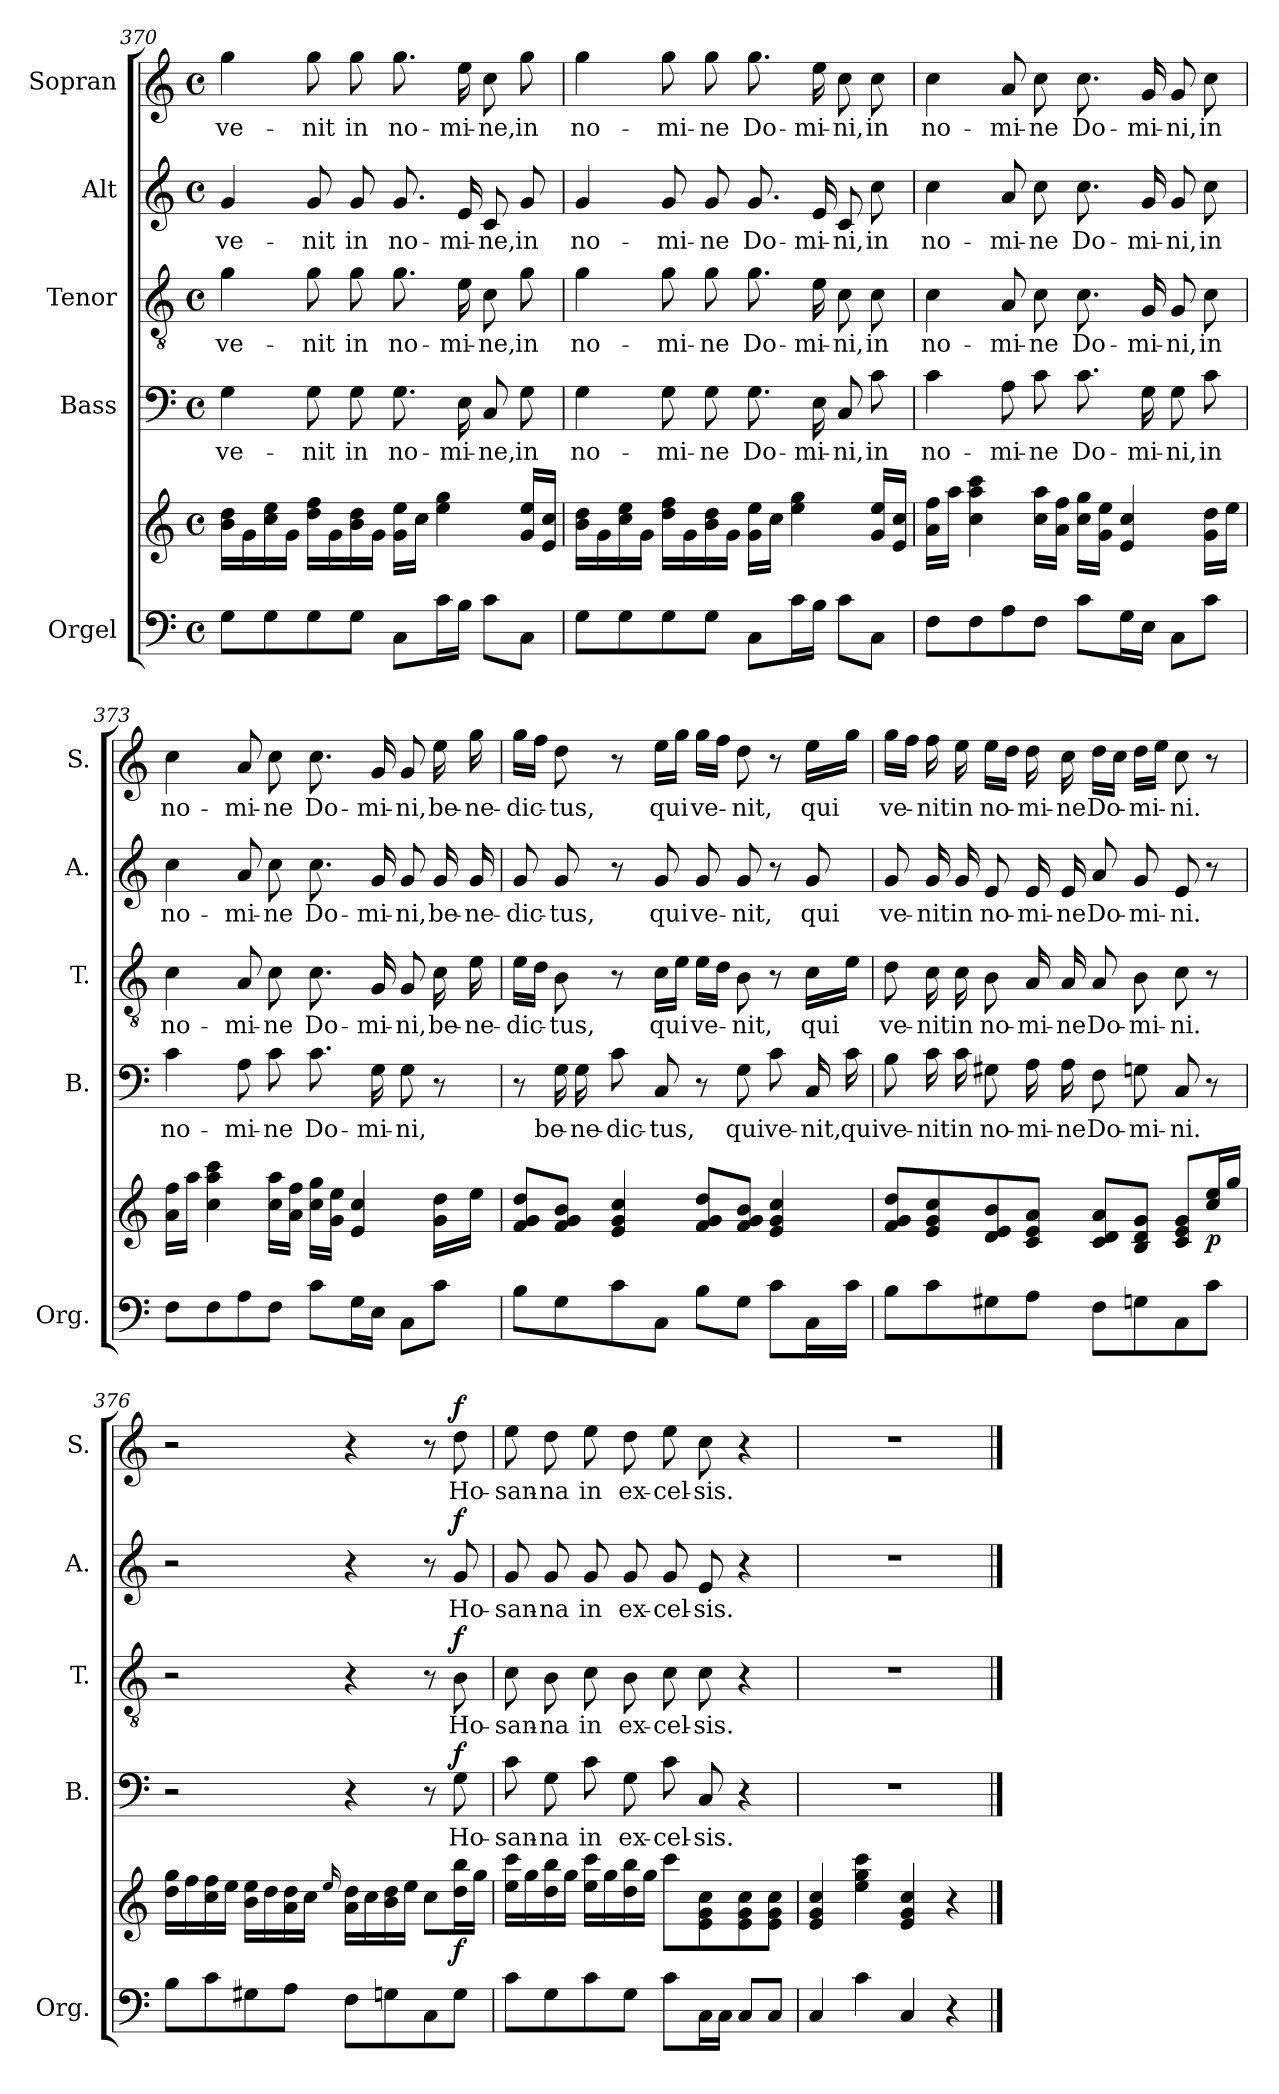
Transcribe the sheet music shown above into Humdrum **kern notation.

**kern	**kern	**dynam	**kern	**text	**dynam	**kern	**text	**dynam	**kern	**text	**dynam	**kern	**text	**dynam
*part5	*part5	*part5	*part4	*part4	*part4	*part3	*part3	*part3	*part2	*part2	*part2	*part1	*part1	*part1
*staff6	*staff5	*staff5/6	*staff4	*staff4	*staff4	*staff3	*staff3	*staff3	*staff2	*staff2	*staff2	*staff1	*staff1	*staff1
*I"Orgel	*	*	*I"Bass	*	*	*I"Tenor	*	*	*I"Alt	*	*	*I"Sopran	*	*
*I'Org.	*	*	*I'B.	*	*	*I'T.	*	*	*I'A.	*	*	*I'S.	*	*
*clefF4	*clefG2	*	*clefF4	*	*	*clefGv2	*	*	*clefG2	*	*	*clefG2	*	*
*k[]	*k[]	*	*k[]	*	*	*k[]	*	*	*k[]	*	*	*k[]	*	*
*C:	*C:	*	*C:	*	*	*C:	*	*	*C:	*	*	*C:	*	*
*M4/4	*M4/4	*	*M4/4	*	*	*M4/4	*	*	*M4/4	*	*	*M4/4	*	*
*met(c)	*met(c)	*	*met(c)	*	*	*met(c)	*	*	*met(c)	*	*	*met(c)	*	*
=370	=370	=370	=370	=370	=370	=370	=370	=370	=370	=370	=370	=370	=370	=370
!	!	!	!	!LO:LY:b	!	!	!LO:LY:b	!	!	!LO:LY:b	!	!	!LO:LY:b	!
8G\L	16b\ 16dd\LL	.	4G\	ve-	.	4g\	ve-	.	4g/	ve-	.	4gg\	ve-	.
.	16g\	.	.	.	.	.	.	.	.	.	.	.	.	.
8G\	16cc\ 16ee\	.	.	.	.	.	.	.	.	.	.	.	.	.
.	16g\JJ	.	.	.	.	.	.	.	.	.	.	.	.	.
!	!	!	!	!LO:LY:b	!	!	!LO:LY:b	!	!	!LO:LY:b	!	!	!LO:LY:b	!
8G\	16dd\ 16ff\LL	.	8G\	-nit	.	8g\	-nit	.	8g/	-nit	.	8gg\	-nit	.
.	16g\	.	.	.	.	.	.	.	.	.	.	.	.	.
!	!	!	!	!LO:LY:b	!	!	!LO:LY:b	!	!	!LO:LY:b	!	!	!LO:LY:b	!
8G\J	16b\ 16dd\	.	8G\	in	.	8g\	in	.	8g/	in	.	8gg\	in	.
.	16g\JJ	.	.	.	.	.	.	.	.	.	.	.	.	.
!	!	!	!	!LO:LY:b	!	!	!LO:LY:b	!	!	!LO:LY:b	!	!	!LO:LY:b	!
8C\L	16g\ 16ee\LL	.	8.G\	no-	.	8.g\	no-	.	8.g/	no-	.	8.gg\	no-	.
.	16cc\JJ	.	.	.	.	.	.	.	.	.	.	.	.	.
16c\L	4ee\ 4gg\	.	.	.	.	.	.	.	.	.	.	.	.	.
!	!	!	!	!LO:LY:b	!	!	!LO:LY:b	!	!	!LO:LY:b	!	!	!LO:LY:b	!
16B\JJ	.	.	16E\	-mi-	.	16e\	-mi-	.	16e/	-mi-	.	16ee\	-mi-	.
!	!	!	!	!LO:LY:b	!	!	!LO:LY:b	!	!	!LO:LY:b	!	!	!LO:LY:b	!
8c\L	.	.	8C/	-ne,	.	8c\	-ne,	.	8c/	-ne,	.	8cc\	-ne,	.
!	!	!	!	!LO:LY:b	!	!	!LO:LY:b	!	!	!LO:LY:b	!	!	!LO:LY:b	!
8C\J	16g/ 16ee/LL	.	8G\	in	.	8g\	in	.	8g/	in	.	8gg\	in	.
.	16e/ 16cc/JJ	.	.	.	.	.	.	.	.	.	.	.	.	.
!!LO:LB:g=z
=371	=371	=371	=371	=371	=371	=371	=371	=371	=371	=371	=371	=371	=371	=371
!	!	!	!	!LO:LY:b	!	!	!LO:LY:b	!	!	!LO:LY:b	!	!	!LO:LY:b	!
8G\L	16b\ 16dd\LL	.	4G\	no-	.	4g\	no-	.	4g/	no-	.	4gg\	no-	.
.	16g\	.	.	.	.	.	.	.	.	.	.	.	.	.
8G\	16cc\ 16ee\	.	.	.	.	.	.	.	.	.	.	.	.	.
.	16g\JJ	.	.	.	.	.	.	.	.	.	.	.	.	.
!	!	!	!	!LO:LY:b	!	!	!LO:LY:b	!	!	!LO:LY:b	!	!	!LO:LY:b	!
8G\	16dd\ 16ff\LL	.	8G\	-mi-	.	8g\	-mi-	.	8g/	-mi-	.	8gg\	-mi-	.
.	16g\	.	.	.	.	.	.	.	.	.	.	.	.	.
!	!	!	!	!LO:LY:b	!	!	!LO:LY:b	!	!	!LO:LY:b	!	!	!LO:LY:b	!
8G\J	16b\ 16dd\	.	8G\	-ne	.	8g\	-ne	.	8g/	-ne	.	8gg\	-ne	.
.	16g\JJ	.	.	.	.	.	.	.	.	.	.	.	.	.
!	!	!	!	!LO:LY:b	!	!	!LO:LY:b	!	!	!LO:LY:b	!	!	!LO:LY:b	!
8C\L	16g\ 16ee\LL	.	8.G\	Do-	.	8.g\	Do-	.	8.g/	Do-	.	8.gg\	Do-	.
.	16cc\JJ	.	.	.	.	.	.	.	.	.	.	.	.	.
16c\L	4ee\ 4gg\	.	.	.	.	.	.	.	.	.	.	.	.	.
!	!	!	!	!LO:LY:b	!	!	!LO:LY:b	!	!	!LO:LY:b	!	!	!LO:LY:b	!
16B\JJ	.	.	16E\	-mi-	.	16e\	-mi-	.	16e/	-mi-	.	16ee\	-mi-	.
!	!	!	!	!LO:LY:b	!	!	!LO:LY:b	!	!	!LO:LY:b	!	!	!LO:LY:b	!
8c\L	.	.	8C/	-ni,	.	8c\	-ni,	.	8c/	-ni,	.	8cc\	-ni,	.
!	!	!	!	!LO:LY:b	!	!	!LO:LY:b	!	!	!LO:LY:b	!	!	!LO:LY:b	!
8C\J	16g/ 16ee/LL	.	8c\	in	.	8c\	in	.	8cc\	in	.	8cc\	in	.
.	16e/ 16cc/JJ	.	.	.	.	.	.	.	.	.	.	.	.	.
=372	=372	=372	=372	=372	=372	=372	=372	=372	=372	=372	=372	=372	=372	=372
!	!	!	!	!LO:LY:b	!	!	!LO:LY:b	!	!	!LO:LY:b	!	!	!LO:LY:b	!
8F\L	16a\ 16ff\LL	.	4c\	no-	.	4c\	no-	.	4cc\	no-	.	4cc\	no-	.
.	16aa\JJ	.	.	.	.	.	.	.	.	.	.	.	.	.
8F\	4cc\ 4aa\ 4ccc\	.	.	.	.	.	.	.	.	.	.	.	.	.
!	!	!	!	!LO:LY:b	!	!	!LO:LY:b	!	!	!LO:LY:b	!	!	!LO:LY:b	!
8A\	.	.	8A\	-mi-	.	8A/	-mi-	.	8a/	-mi-	.	8a/	-mi-	.
!	!	!	!	!LO:LY:b	!	!	!LO:LY:b	!	!	!LO:LY:b	!	!	!LO:LY:b	!
8F\J	16cc\ 16aa\LL	.	8c\	-ne	.	8c\	-ne	.	8cc\	-ne	.	8cc\	-ne	.
.	16a\ 16ff\JJ	.	.	.	.	.	.	.	.	.	.	.	.	.
!	!	!	!	!LO:LY:b	!	!	!LO:LY:b	!	!	!LO:LY:b	!	!	!LO:LY:b	!
8c\L	16cc\ 16gg\LL	.	8.c\	Do-	.	8.c\	Do-	.	8.cc\	Do-	.	8.cc\	Do-	.
.	16g\ 16ee\JJ	.	.	.	.	.	.	.	.	.	.	.	.	.
16G\L	4e/ 4cc/	.	.	.	.	.	.	.	.	.	.	.	.	.
!	!	!	!	!LO:LY:b	!	!	!LO:LY:b	!	!	!LO:LY:b	!	!	!LO:LY:b	!
16E\JJ	.	.	16G\	-mi-	.	16G/	-mi-	.	16g/	-mi-	.	16g/	-mi-	.
!	!	!	!	!LO:LY:b	!	!	!LO:LY:b	!	!	!LO:LY:b	!	!	!LO:LY:b	!
8C\L	.	.	8G\	-ni,	.	8G/	-ni,	.	8g/	-ni,	.	8g/	-ni,	.
!	!	!	!	!LO:LY:b	!	!	!LO:LY:b	!	!	!LO:LY:b	!	!	!LO:LY:b	!
8c\J	16g\ 16dd\LL	.	8c\	in	.	8c\	in	.	8cc\	in	.	8cc\	in	.
.	16ee\JJ	.	.	.	.	.	.	.	.	.	.	.	.	.
=373	=373	=373	=373	=373	=373	=373	=373	=373	=373	=373	=373	=373	=373	=373
!	!	!	!	!LO:LY:b	!	!	!LO:LY:b	!	!	!LO:LY:b	!	!	!LO:LY:b	!
8F\L	16a\ 16ff\LL	.	4c\	no-	.	4c\	no-	.	4cc\	no-	.	4cc\	no-	.
.	16aa\JJ	.	.	.	.	.	.	.	.	.	.	.	.	.
8F\	4cc\ 4aa\ 4ccc\	.	.	.	.	.	.	.	.	.	.	.	.	.
!	!	!	!	!LO:LY:b	!	!	!LO:LY:b	!	!	!LO:LY:b	!	!	!LO:LY:b	!
8A\	.	.	8A\	-mi-	.	8A/	-mi-	.	8a/	-mi-	.	8a/	-mi-	.
!	!	!	!	!LO:LY:b	!	!	!LO:LY:b	!	!	!LO:LY:b	!	!	!LO:LY:b	!
8F\J	16cc\ 16aa\LL	.	8c\	-ne	.	8c\	-ne	.	8cc\	-ne	.	8cc\	-ne	.
.	16a\ 16ff\JJ	.	.	.	.	.	.	.	.	.	.	.	.	.
!	!	!	!	!LO:LY:b	!	!	!LO:LY:b	!	!	!LO:LY:b	!	!	!LO:LY:b	!
8c\L	16cc\ 16gg\LL	.	8.c\	Do-	.	8.c\	Do-	.	8.cc\	Do-	.	8.cc\	Do-	.
.	16g\ 16ee\JJ	.	.	.	.	.	.	.	.	.	.	.	.	.
16G\L	4e/ 4cc/	.	.	.	.	.	.	.	.	.	.	.	.	.
!	!	!	!	!LO:LY:b	!	!	!LO:LY:b	!	!	!LO:LY:b	!	!	!LO:LY:b	!
16E\JJ	.	.	16G\	-mi-	.	16G/	-mi-	.	16g/	-mi-	.	16g/	-mi-	.
!	!	!	!	!LO:LY:b	!	!	!LO:LY:b	!	!	!LO:LY:b	!	!	!LO:LY:b	!
8C\L	.	.	8G\	-ni,	.	8G/	-ni,	.	8g/	-ni,	.	8g/	-ni,	.
!	!	!	!	!	!	!	!LO:LY:b	!	!	!LO:LY:b	!	!	!LO:LY:b	!
8c\J	16g\ 16dd\LL	.	8r	.	.	16c\	be-	.	16g/	be-	.	16ee\	be-	.
!	!	!	!	!	!	!	!LO:LY:b	!	!	!LO:LY:b	!	!	!LO:LY:b	!
.	16ee\JJ	.	.	.	.	16e\	-ne-	.	16g/	-ne-	.	16gg\	-ne-	.
!!LO:PB:g=z
=374	=374	=374	=374	=374	=374	=374	=374	=374	=374	=374	=374	=374	=374	=374
!	!	!	!	!	!	!	!LO:LY:b	!	!	!LO:LY:b	!	!	!LO:LY:b	!
8B\L	8f/ 8g/ 8dd/L	.	8r	.	.	16e\LL	-dic-	.	8g/	-dic-	.	16gg\LL	-dic-	.
.	.	.	.	.	.	16d\JJ	.	.	.	.	.	16ff\JJ	.	.
!	!	!	!	!LO:LY:b	!	!	!LO:LY:b	!	!	!LO:LY:b	!	!	!LO:LY:b	!
8G\	8f/ 8g/ 8b/J	.	16G\	be-	.	8B\	-tus,	.	8g/	-tus,	.	8dd\	-tus,	.
!	!	!	!	!LO:LY:b	!	!	!	!	!	!	!	!	!	!
.	.	.	16G\	-ne-	.	.	.	.	.	.	.	.	.	.
!	!	!	!	!LO:LY:b	!	!	!	!	!	!	!	!	!	!
8c\	4e/ 4g/ 4cc/	.	8c\	-dic-	.	8r	.	.	8r	.	.	8r	.	.
!	!	!	!	!LO:LY:b	!	!	!LO:LY:b	!	!	!LO:LY:b	!	!	!LO:LY:b	!
8C\J	.	.	8C/	-tus,	.	16c\LL	qui	.	8g/	qui	.	16ee\LL	qui	.
.	.	.	.	.	.	16e\JJ	.	.	.	.	.	16gg\JJ	.	.
!	!	!	!	!	!	!	!LO:LY:b	!	!	!LO:LY:b	!	!	!LO:LY:b	!
8B\L	8f/ 8g/ 8dd/L	.	8r	.	.	16e\LL	ve-	.	8g/	ve-	.	16gg\LL	ve-	.
.	.	.	.	.	.	16d\JJ	.	.	.	.	.	16ff\JJ	.	.
!	!	!	!	!LO:LY:b	!	!	!LO:LY:b	!	!	!LO:LY:b	!	!	!LO:LY:b	!
8G\J	8f/ 8g/ 8b/J	.	8G\	qui	.	8B\	-nit,	.	8g/	-nit,	.	8dd\	-nit,	.
!	!	!	!	!LO:LY:b	!	!	!	!	!	!	!	!	!	!
8c\L	4e/ 4g/ 4cc/	.	8c\	ve-	.	8r	.	.	8r	.	.	8r	.	.
!	!	!	!	!LO:LY:b	!	!	!LO:LY:b	!	!	!LO:LY:b	!	!	!LO:LY:b	!
16C\L	.	.	16C/	-nit,	.	16c\LL	qui	.	8g/	qui	.	16ee\LL	qui	.
!	!	!	!	!LO:LY:b	!	!	!	!	!	!	!	!	!	!
16c\JJ	.	.	16c\	qui	.	16e\JJ	.	.	.	.	.	16gg\JJ	.	.
=375	=375	=375	=375	=375	=375	=375	=375	=375	=375	=375	=375	=375	=375	=375
!	!	!	!	!LO:LY:b	!	!	!LO:LY:b	!	!	!LO:LY:b	!	!	!LO:LY:b	!
8B\L	8f/ 8g/ 8dd/L	.	8B\	ve-	.	8d\	ve-	.	8g/	ve-	.	16gg\LL	ve-	.
.	.	.	.	.	.	.	.	.	.	.	.	16ff\JJ	.	.
!	!	!	!	!LO:LY:b	!	!	!LO:LY:b	!	!	!LO:LY:b	!	!	!LO:LY:b	!
8c\	8e/ 8g/ 8cc/	.	16c\	-nit	.	16c\	-nit	.	16g/	-nit	.	16ff\	-nit	.
!	!	!	!	!LO:LY:b	!	!	!LO:LY:b	!	!	!LO:LY:b	!	!	!LO:LY:b	!
.	.	.	16c\	in	.	16c\	in	.	16g/	in	.	16ee\	in	.
!	!	!	!	!LO:LY:b	!	!	!LO:LY:b	!	!	!LO:LY:b	!	!	!LO:LY:b	!
8G#X\	8d/ 8e/ 8b/	.	8G#X\	no-	.	8B\	no-	.	8e/	no-	.	16ee\LL	no-	.
.	.	.	.	.	.	.	.	.	.	.	.	16dd\JJ	.	.
!	!	!	!	!LO:LY:b	!	!	!LO:LY:b	!	!	!LO:LY:b	!	!	!LO:LY:b	!
8A\J	8c/ 8e/ 8a/J	.	16A\	-mi-	.	16A/	-mi-	.	16e/	-mi-	.	16dd\	-mi-	.
!	!	!	!	!LO:LY:b	!	!	!LO:LY:b	!	!	!LO:LY:b	!	!	!LO:LY:b	!
.	.	.	16A\	-ne	.	16A/	-ne	.	16e/	-ne	.	16cc\	-ne	.
!	!	!	!	!LO:LY:b	!	!	!LO:LY:b	!	!	!LO:LY:b	!	!	!LO:LY:b	!
8F\L	8c/ 8d/ 8a/L	.	8F\	Do-	.	8A/	Do-	.	8a/	Do-	.	16dd\LL	Do-	.
.	.	.	.	.	.	.	.	.	.	.	.	16cc\JJ	.	.
!	!	!	!	!LO:LY:b	!	!	!LO:LY:b	!	!	!LO:LY:b	!	!	!LO:LY:b	!
8Gn\	8B/ 8d/ 8g/J	.	8Gn\	-mi-	.	8B\	-mi-	.	8g/	-mi-	.	16dd\LL	-mi-	.
.	.	.	.	.	.	.	.	.	.	.	.	16ee\JJ	.	.
!	!	!	!	!LO:LY:b	!	!	!LO:LY:b	!	!	!LO:LY:b	!	!	!LO:LY:b	!
8C\	8c/ 8e/ 8g/L	.	8C/	-ni.	.	8c\	-ni.	.	8e/	-ni.	.	8cc\	-ni.	.
!	!	!LO:DY:b	!	!	!	!	!	!	!	!	!	!	!	!
8c\J	16cc/ 16ee/L	p	8r	.	.	8r	.	.	8r	.	.	8r	.	.
.	16gg/JJ	.	.	.	.	.	.	.	.	.	.	.	.	.
=376	=376	=376	=376	=376	=376	=376	=376	=376	=376	=376	=376	=376	=376	=376
8B\L	16dd\ 16gg\LL	.	2r	.	.	2r	.	.	2r	.	.	2r	.	.
.	16ff\	.	.	.	.	.	.	.	.	.	.	.	.	.
8c\	16cc\ 16ff\	.	.	.	.	.	.	.	.	.	.	.	.	.
.	16ee\JJ	.	.	.	.	.	.	.	.	.	.	.	.	.
8G#X\	16b\ 16ee\LL	.	.	.	.	.	.	.	.	.	.	.	.	.
.	16dd\	.	.	.	.	.	.	.	.	.	.	.	.	.
8A\J	16a\ 16dd\	.	.	.	.	.	.	.	.	.	.	.	.	.
.	16cc\JJ	.	.	.	.	.	.	.	.	.	.	.	.	.
.	16qqee/	.	.	.	.	.	.	.	.	.	.	.	.	.
8F\L	16a\ 16dd\LL	.	4r	.	.	4r	.	.	4r	.	.	4r	.	.
.	16cc\	.	.	.	.	.	.	.	.	.	.	.	.	.
8Gn\	16b\ 16dd\	.	.	.	.	.	.	.	.	.	.	.	.	.
.	16ee\JJ	.	.	.	.	.	.	.	.	.	.	.	.	.
8C\	8cc\L	.	8r	.	.	8r	.	.	8r	.	.	8r	.	.
!	!	!LO:DY:b	!	!LO:LY:b	!LO:DY:a	!	!LO:LY:b	!LO:DY:a	!	!LO:LY:b	!LO:DY:a	!	!LO:LY:b	!LO:DY:a
8G\J	16dd\ 16bb\L	f	8G\	Ho-	f	8B\	Ho-	f	8g/	Ho-	f	8dd\	Ho-	f
.	16gg\JJ	.	.	.	.	.	.	.	.	.	.	.	.	.
!!LO:LB:g=z
=377	=377	=377	=377	=377	=377	=377	=377	=377	=377	=377	=377	=377	=377	=377
!	!	!	!	!LO:LY:b	!	!	!LO:LY:b	!	!	!LO:LY:b	!	!	!LO:LY:b	!
8c\L	16ee\ 16ccc\LL	.	8c\	-san-	.	8c\	-san-	.	8g/	-san-	.	8ee\	-san-	.
.	16gg\	.	.	.	.	.	.	.	.	.	.	.	.	.
!	!	!	!	!LO:LY:b	!	!	!LO:LY:b	!	!	!LO:LY:b	!	!	!LO:LY:b	!
8G\	16dd\ 16bb\	.	8G\	-na	.	8B\	-na	.	8g/	-na	.	8dd\	-na	.
.	16gg\JJ	.	.	.	.	.	.	.	.	.	.	.	.	.
!	!	!	!	!LO:LY:b	!	!	!LO:LY:b	!	!	!LO:LY:b	!	!	!LO:LY:b	!
8c\	16ee\ 16ccc\LL	.	8c\	in	.	8c\	in	.	8g/	in	.	8ee\	in	.
.	16gg\	.	.	.	.	.	.	.	.	.	.	.	.	.
!	!	!	!	!LO:LY:b	!	!	!LO:LY:b	!	!	!LO:LY:b	!	!	!LO:LY:b	!
8G\J	16dd\ 16bb\	.	8G\	ex-	.	8B\	ex-	.	8g/	ex-	.	8dd\	ex-	.
.	16gg\JJ	.	.	.	.	.	.	.	.	.	.	.	.	.
!	!	!	!	!LO:LY:b	!	!	!LO:LY:b	!	!	!LO:LY:b	!	!	!LO:LY:b	!
8c\L	8ccc\L	.	8c\	-cel-	.	8c\	-cel-	.	8g/	-cel-	.	8ee\	-cel-	.
!	!	!	!	!LO:LY:b	!	!	!LO:LY:b	!	!	!LO:LY:b	!	!	!LO:LY:b	!
16C\L	8e\ 8g\ 8cc\	.	8C/	-sis.	.	8c\	-sis.	.	8e/	-sis.	.	8cc\	-sis.	.
16C\JJ	.	.	.	.	.	.	.	.	.	.	.	.	.	.
8C/L	8e\ 8g\ 8cc\	.	4r	.	.	4r	.	.	4r	.	.	4r	.	.
8C/J	8e\ 8g\ 8cc\J	.	.	.	.	.	.	.	.	.	.	.	.	.
=378	=378	=378	=378	=378	=378	=378	=378	=378	=378	=378	=378	=378	=378	=378
4C/	4e/ 4g/ 4cc/	.	1r	.	.	1r	.	.	1r	.	.	1r	.	.
4c\	4ee\ 4gg\ 4ccc\	.	.	.	.	.	.	.	.	.	.	.	.	.
4C/	4e/ 4g/ 4cc/	.	.	.	.	.	.	.	.	.	.	.	.	.
4r	4r	.	.	.	.	.	.	.	.	.	.	.	.	.
==	==	==	==	==	==	==	==	==	==	==	==	==	==	==
*-	*-	*-	*-	*-	*-	*-	*-	*-	*-	*-	*-	*-	*-	*-
